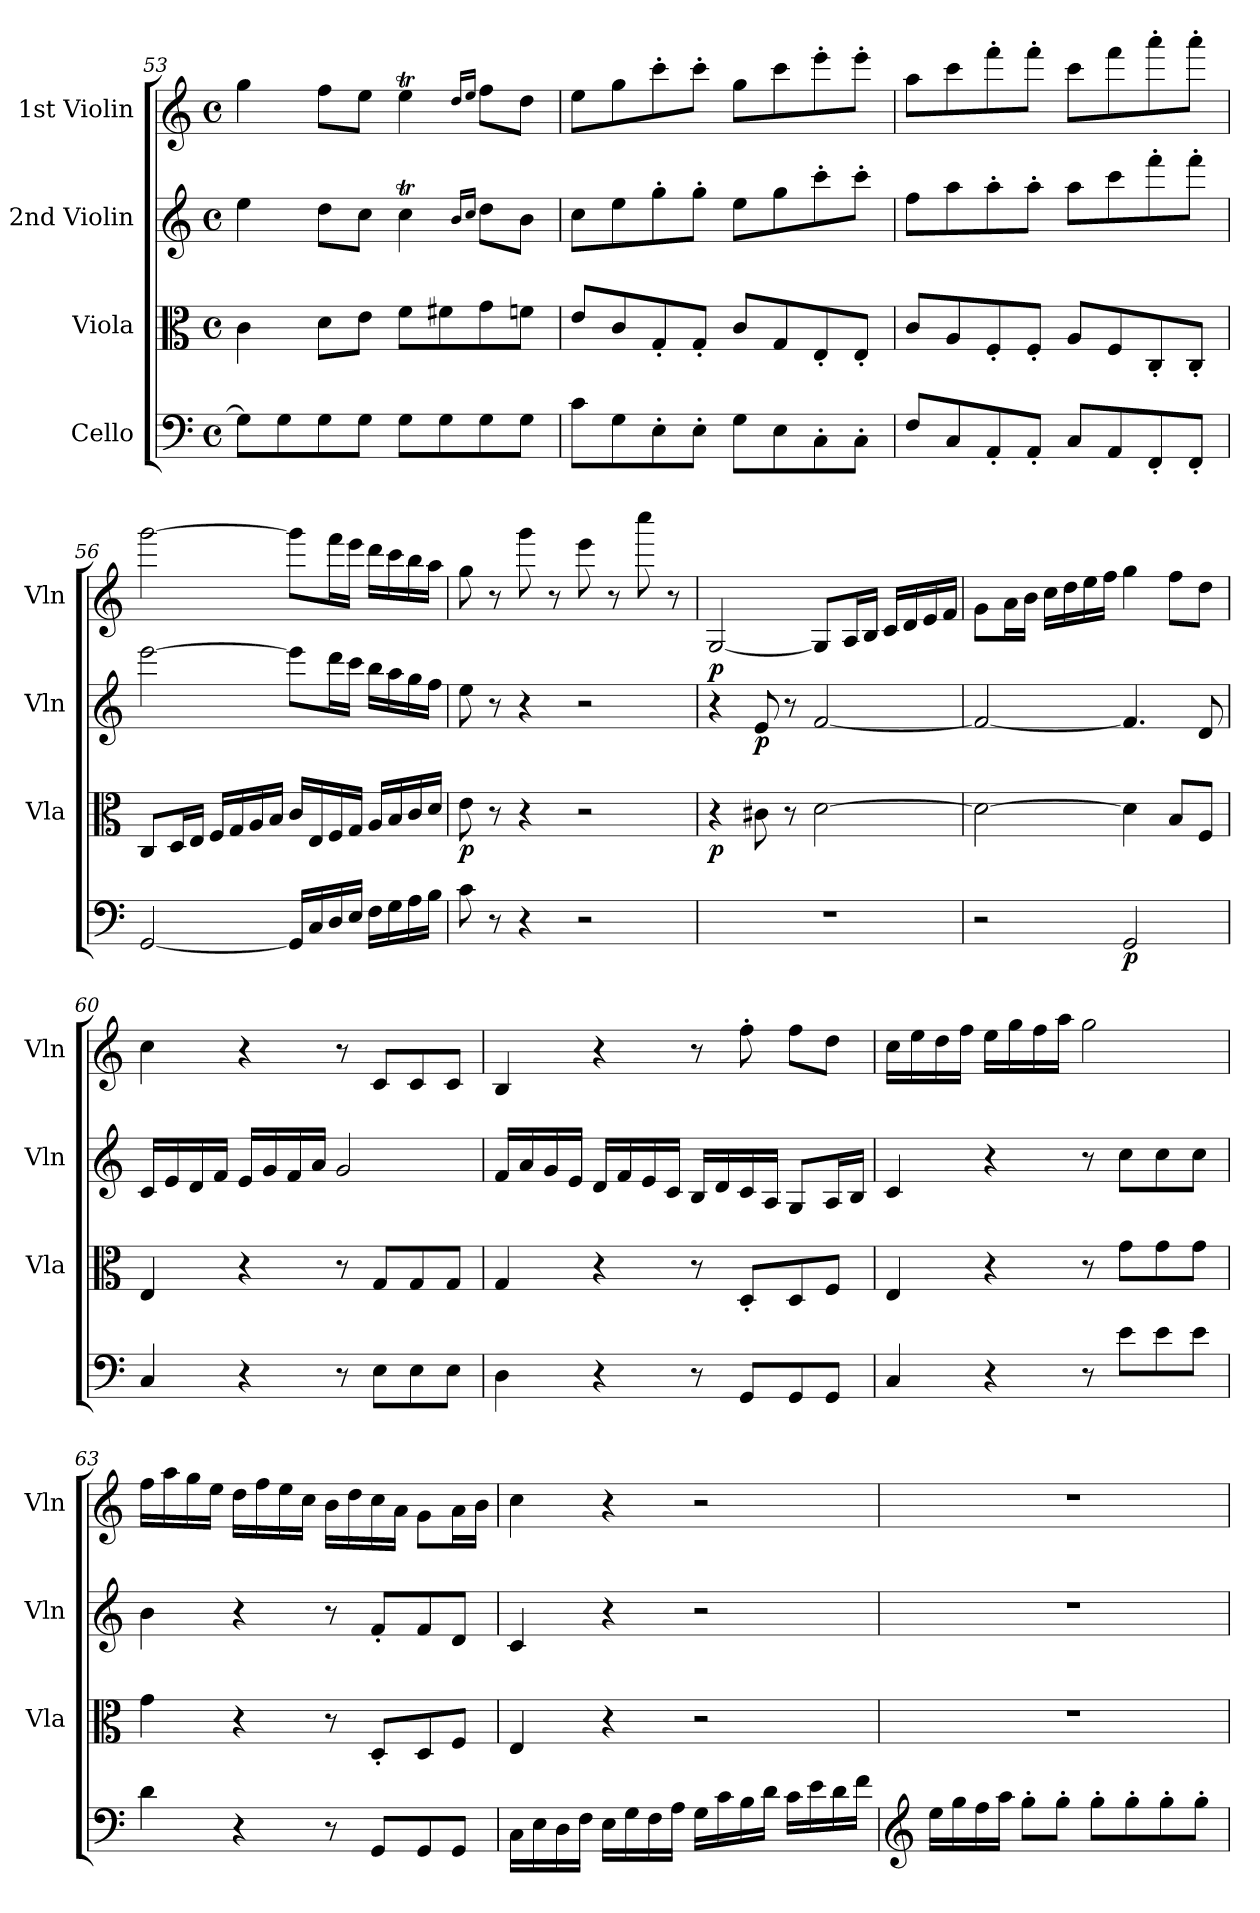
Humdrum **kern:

**kern	**dynam	**kern	**dynam	**kern	**dynam	**kern
*part4	*part4	*part3	*part3	*part2	*part2	*part1
*staff4	*staff4	*staff3	*staff3	*staff2	*staff2	*staff1
*I"Cello	*	*I"Viola	*	*I"2nd Violin	*	*I"1st Violin
*	*	*I'Vla	*	*I'Vln	*	*I'Vln
*clefF4	*	*clefC3	*	*clefG2	*	*clefG2
*k[]	*	*k[]	*	*k[]	*	*k[]
*M4/4	*	*M4/4	*	*M4/4	*	*M4/4
*met(c)	*	*met(c)	*	*met(c)	*	*met(c)
=53	=53	=53	=53	=53	=53	=53
8G\L]	.	4c\	.	4ee\	.	4gg\
8G\	.	.	.	.	.	.
8G\	.	8d\L	.	8dd\L	.	8ff\L
8G\J	.	8e\J	.	8cc\J	.	8ee\J
8G\L	.	8f\L	.	4ccT\	.	4eet\
8G\	.	8f#X\	.	.	.	.
.	.	.	.	16qb/LL	.	16qdd/LL
.	.	.	.	16qcc/JJ	.	16qee/JJ
8G\	.	8g\	.	8dd\L	.	8ff\L
8G\J	.	8fn\J	.	8b\J	.	8dd\J
=54	=54	=54	=54	=54	=54	=54
8c\L	.	8e/L	.	8cc\L	.	8ee\L
8G\	.	8c/	.	8ee\	.	8gg\
8E'\	.	8G'/	.	8gg'\	.	8ccc'\
8E'\J	.	8G'/J	.	8gg'\J	.	8ccc'\J
8G\L	.	8c/L	.	8ee\L	.	8gg\L
8E\	.	8G/	.	8gg\	.	8ccc\
8C'\	.	8E'/	.	8ccc'\	.	8eee'\
8C'\J	.	8E'/J	.	8ccc'\J	.	8eee'\J
=55	=55	=55	=55	=55	=55	=55
8F/L	.	8c/L	.	8ff\L	.	8aa\L
8C/	.	8A/	.	8aa\	.	8ccc\
8AA'/	.	8F'/	.	8aa'\	.	8fff'\
8AA'/J	.	8F'/J	.	8aa'\J	.	8fff'\J
8C/L	.	8A/L	.	8aa\L	.	8ccc\L
8AA/	.	8F/	.	8ccc\	.	8fff\
8FF'/	.	8C'/	.	8fff'\	.	8aaa'\
8FF'/J	.	8C'/J	.	8fff'\J	.	8aaa'\J
!!LO:LB:g=z
=56	=56	=56	=56	=56	=56	=56
[2GG/	.	8C/L	.	[2eee\	.	[2ggg\
.	.	16D/L	.	.	.	.
.	.	16E/JJ	.	.	.	.
.	.	16F/LL	.	.	.	.
.	.	16G/	.	.	.	.
.	.	16A/	.	.	.	.
.	.	16B/JJ	.	.	.	.
16GG/LL]	.	16c/LL	.	8eee\L]	.	8ggg\L]
16C/	.	16E/	.	.	.	.
16D/	.	16F/	.	16ddd\L	.	16fff\L
16E/JJ	.	16G/JJ	.	16ccc\JJ	.	16eee\JJ
16F\LL	.	16A/LL	.	16bb\LL	.	16ddd\LL
16G\	.	16B/	.	16aa\	.	16ccc\
16A\	.	16c/	.	16gg\	.	16bb\
16B\JJ	.	16d/JJ	.	16ff\JJ	.	16aa\JJ
=57	=57	=57	=57	=57	=57	=57
!	!	!	!LO:DY:b	!	!	!
8c\	.	8e\	p	8ee\	.	8gg\
8r	.	8r	.	8r	.	8r
4r	.	4r	.	4r	.	8ggg\
.	.	.	.	.	.	8r
2r	.	2r	.	2r	.	8eee\
.	.	.	.	.	.	8r
.	.	.	.	.	.	8cccc\
.	.	.	.	.	.	8r
!!LO:PB:g=z
=58	=58	=58	=58	=58	=58	=58
!	!	!	!LO:DY:b	!	!LO:DY:a	!
1r	.	4r	p	4r	p	[2G/
!	!	!	!	!	!LO:DY:b	!
.	.	8c#X\	.	8e/	p	.
.	.	8r	.	8r	.	.
.	.	[2d\	.	[2f/	.	8G/L]
.	.	.	.	.	.	16A/L
.	.	.	.	.	.	16B/JJ
.	.	.	.	.	.	16c/LL
.	.	.	.	.	.	16d/
.	.	.	.	.	.	16e/
.	.	.	.	.	.	16f/JJ
=59	=59	=59	=59	=59	=59	=59
2r	.	2d\_	.	2f/_	.	8g\L
.	.	.	.	.	.	16a\L
.	.	.	.	.	.	16b\JJ
.	.	.	.	.	.	16cc\LL
.	.	.	.	.	.	16dd\
.	.	.	.	.	.	16ee\
.	.	.	.	.	.	16ff\JJ
!	!LO:DY:b	!	!	!	!	!
2GG/	p	4d\]	.	4.f/]	.	4gg\
.	.	8B/L	.	.	.	8ff\L
.	.	8F/J	.	8d/	.	8dd\J
=60	=60	=60	=60	=60	=60	=60
4C/	.	4E/	.	16c/LL	.	4cc\
.	.	.	.	16e/	.	.
.	.	.	.	16d/	.	.
.	.	.	.	16f/JJ	.	.
4r	.	4r	.	16e/LL	.	4r
.	.	.	.	16g/	.	.
.	.	.	.	16f/	.	.
.	.	.	.	16a/JJ	.	.
8r	.	8r	.	2g/	.	8r
8E\L	.	8G/L	.	.	.	8c/L
8E\	.	8G/	.	.	.	8c/
8E\J	.	8G/J	.	.	.	8c/J
!!LO:LB:g=z
=61	=61	=61	=61	=61	=61	=61
4D\	.	4G/	.	16f/LL	.	4B/
.	.	.	.	16a/	.	.
.	.	.	.	16g/	.	.
.	.	.	.	16e/JJ	.	.
4r	.	4r	.	16d/LL	.	4r
.	.	.	.	16f/	.	.
.	.	.	.	16e/	.	.
.	.	.	.	16c/JJ	.	.
8r	.	8r	.	16B/LL	.	8r
.	.	.	.	16d/	.	.
8GG/L	.	8D'/L	.	16c/	.	8ff'\
.	.	.	.	16A/JJ	.	.
8GG/	.	8D/	.	8G/L	.	8ff\L
8GG/J	.	8F/J	.	16A/L	.	8dd\J
.	.	.	.	16B/JJ	.	.
=62	=62	=62	=62	=62	=62	=62
4C/	.	4E/	.	4c/	.	16cc\LL
.	.	.	.	.	.	16ee\
.	.	.	.	.	.	16dd\
.	.	.	.	.	.	16ff\JJ
4r	.	4r	.	4r	.	16ee\LL
.	.	.	.	.	.	16gg\
.	.	.	.	.	.	16ff\
.	.	.	.	.	.	16aa\JJ
8r	.	8r	.	8r	.	2gg\
8e\L	.	8g\L	.	8cc\L	.	.
8e\	.	8g\	.	8cc\	.	.
8e\J	.	8g\J	.	8cc\J	.	.
!!LO:PB:g=z
=63	=63	=63	=63	=63	=63	=63
4d\	.	4g\	.	4b\	.	16ff\LL
.	.	.	.	.	.	16aa\
.	.	.	.	.	.	16gg\
.	.	.	.	.	.	16ee\JJ
4r	.	4r	.	4r	.	16dd\LL
.	.	.	.	.	.	16ff\
.	.	.	.	.	.	16ee\
.	.	.	.	.	.	16cc\JJ
8r	.	8r	.	8r	.	16b\LL
.	.	.	.	.	.	16dd\
8GG/L	.	8D'/L	.	8f'/L	.	16cc\
.	.	.	.	.	.	16a\JJ
8GG/	.	8D/	.	8f/	.	8g\L
8GG/J	.	8F/J	.	8d/J	.	16a\L
.	.	.	.	.	.	16b\JJ
=64	=64	=64	=64	=64	=64	=64
16C\LL	.	4E/	.	4c/	.	4cc\
16E\	.	.	.	.	.	.
16D\	.	.	.	.	.	.
16F\JJ	.	.	.	.	.	.
16E\LL	.	4r	.	4r	.	4r
16G\	.	.	.	.	.	.
16F\	.	.	.	.	.	.
16A\JJ	.	.	.	.	.	.
16G\LL	.	2r	.	2r	.	2r
16c\	.	.	.	.	.	.
16B\	.	.	.	.	.	.
16d\JJ	.	.	.	.	.	.
16c\LL	.	.	.	.	.	.
16e\	.	.	.	.	.	.
16d\	.	.	.	.	.	.
16f\JJ	.	.	.	.	.	.
=65	=65	=65	=65	=65	=65	=65
*clefG2	*	*	*	*	*	*
16ee\LL	.	1r	.	1r	.	1r
16gg\	.	.	.	.	.	.
16ff\	.	.	.	.	.	.
16aa\JJ	.	.	.	.	.	.
8gg'\L	.	.	.	.	.	.
8gg'\J	.	.	.	.	.	.
8gg'\L	.	.	.	.	.	.
8gg'\	.	.	.	.	.	.
8gg'\	.	.	.	.	.	.
8gg'\J	.	.	.	.	.	.
=	=	=	=	=	=	=
*-	*-	*-	*-	*-	*-	*-
